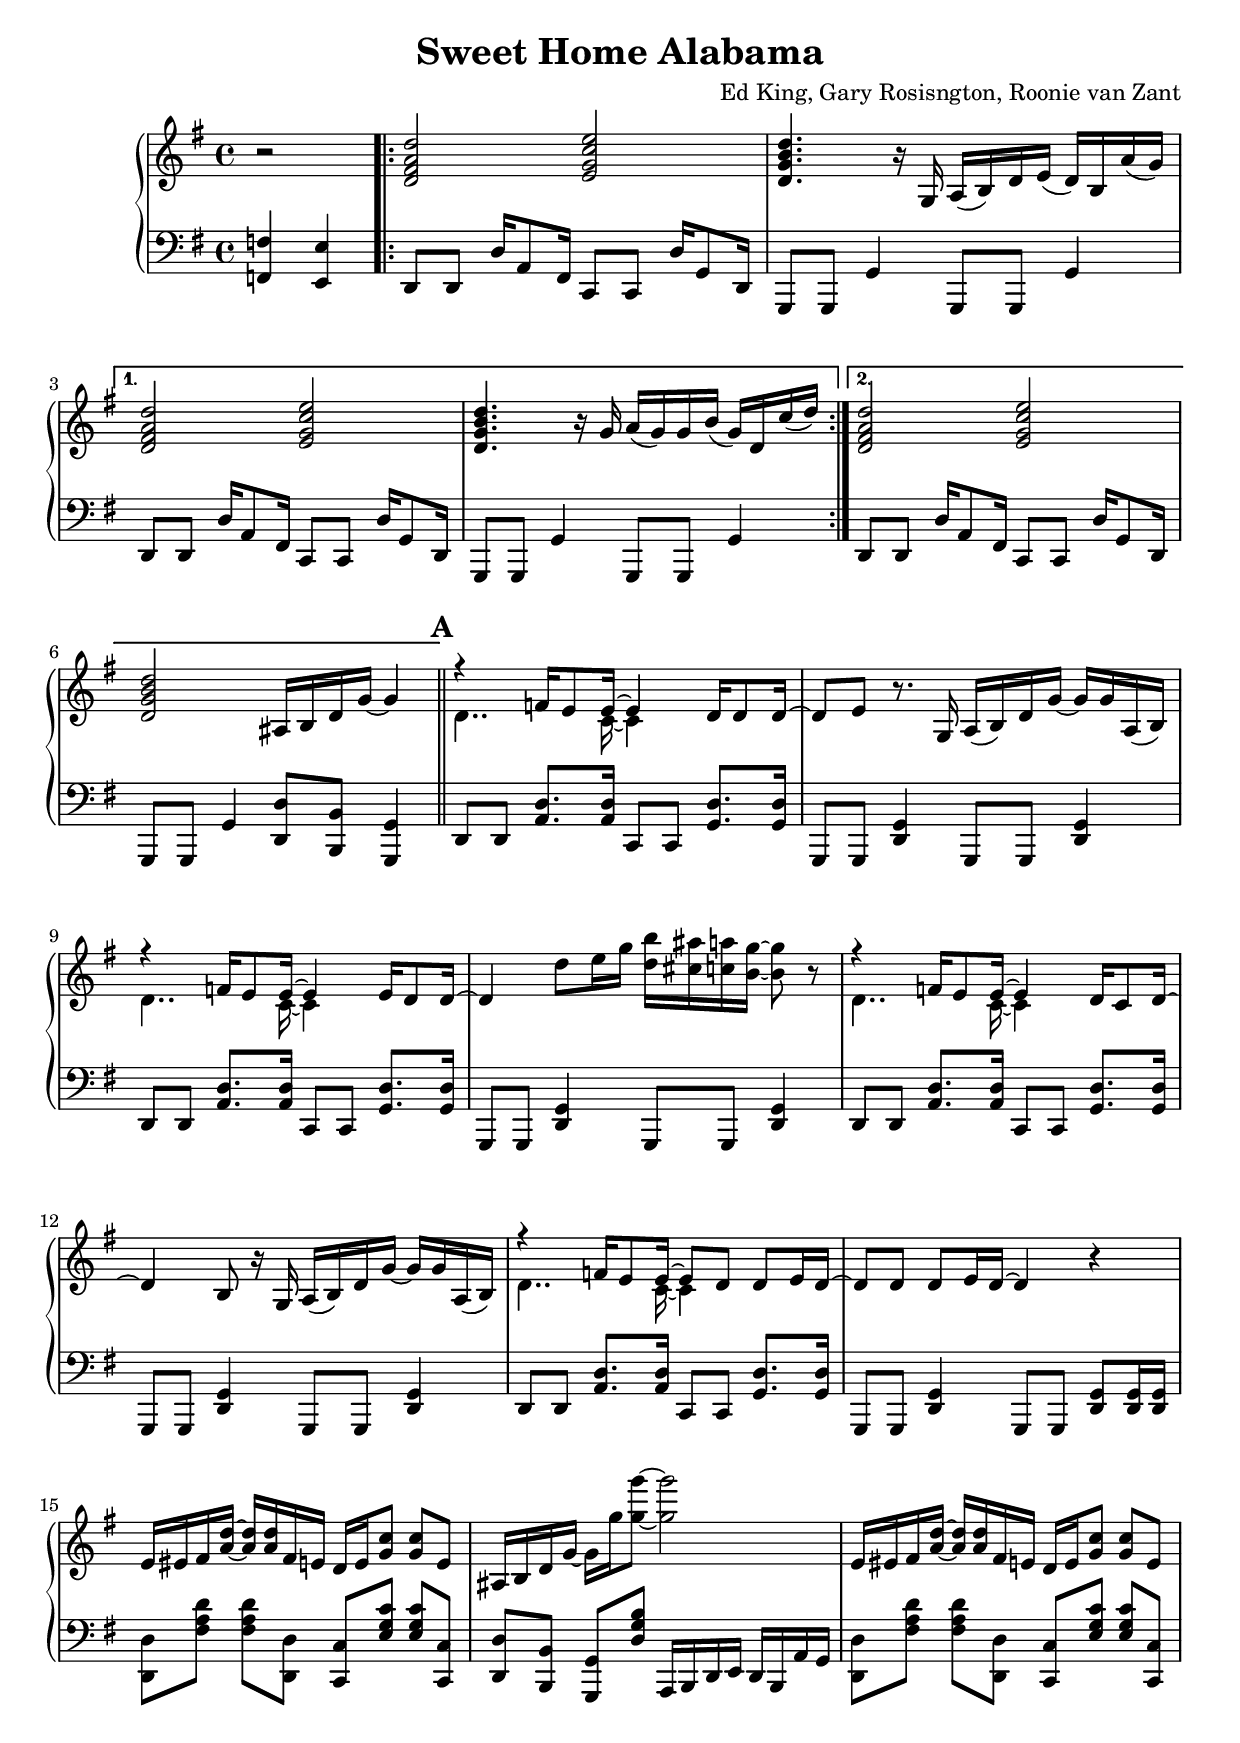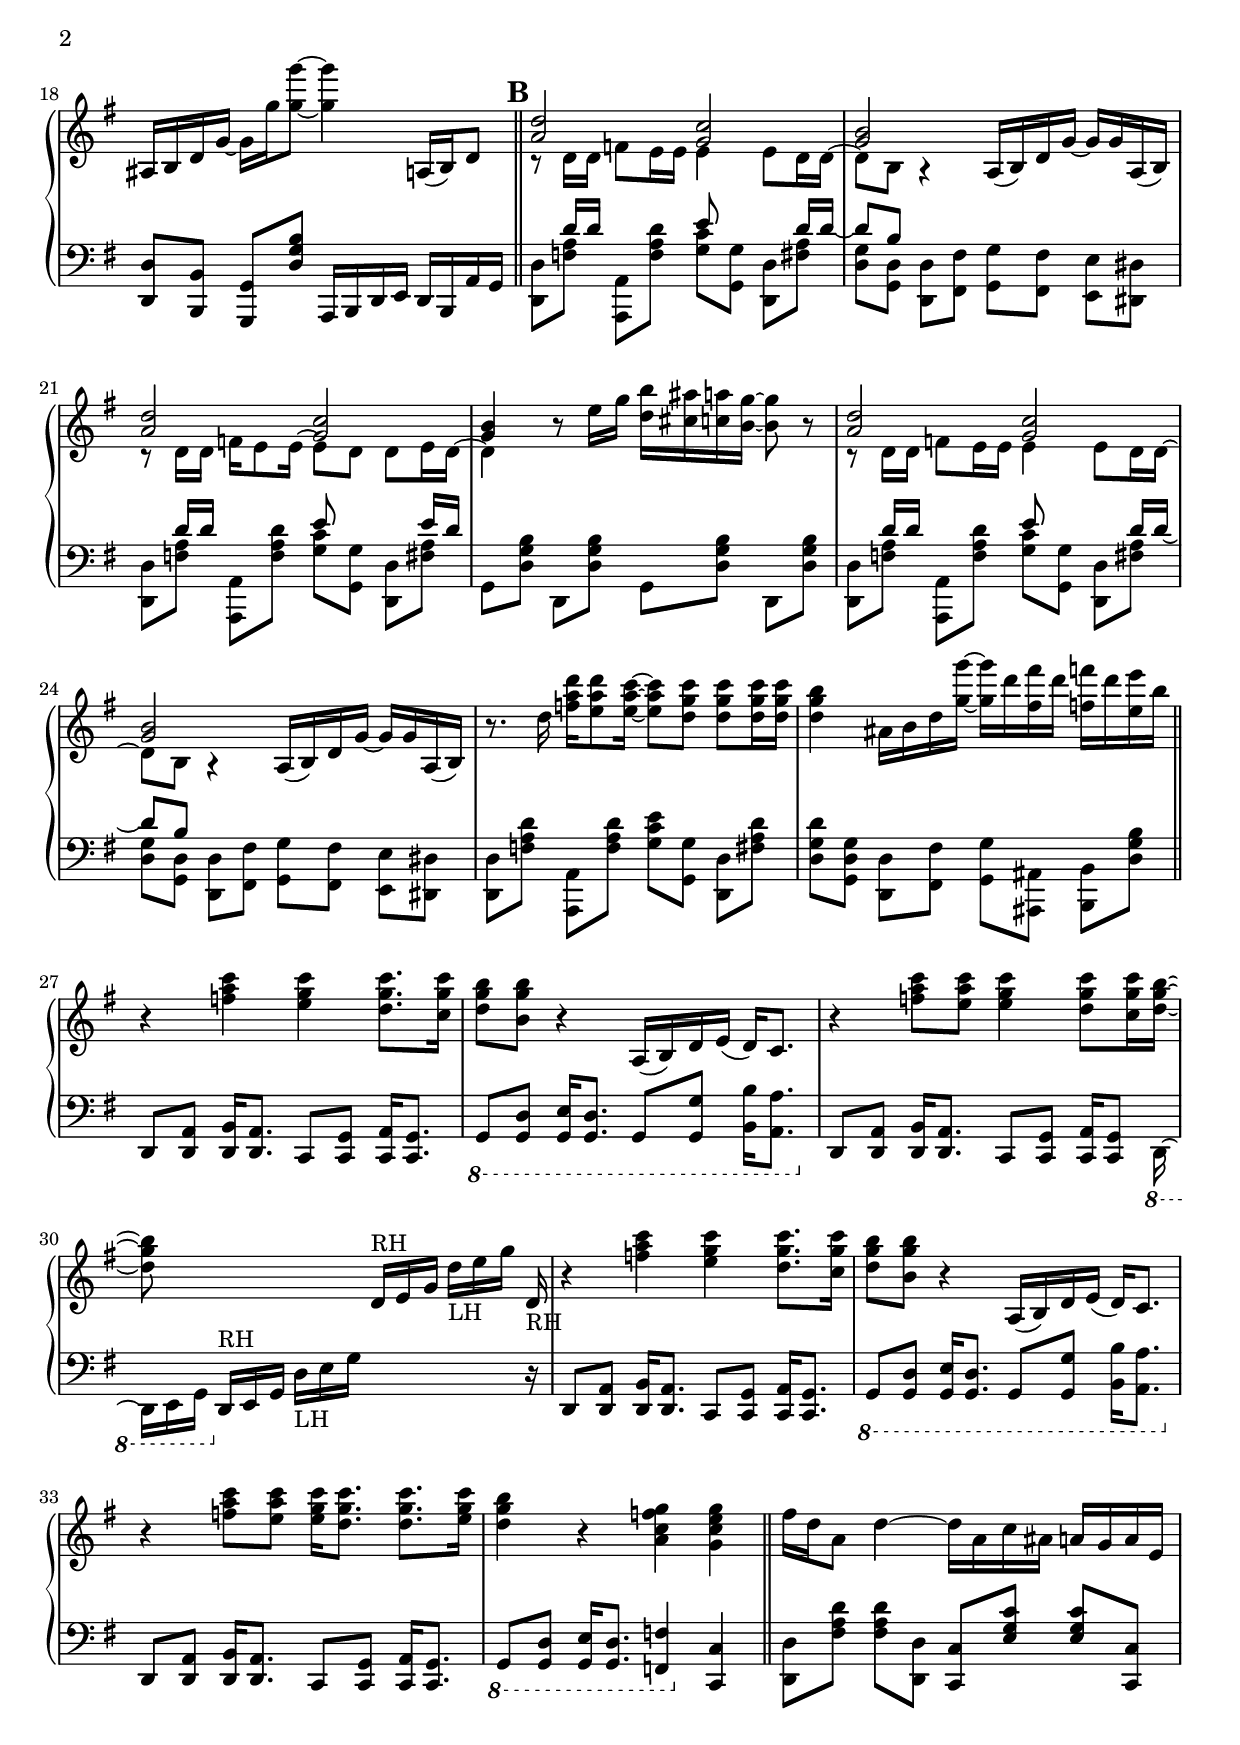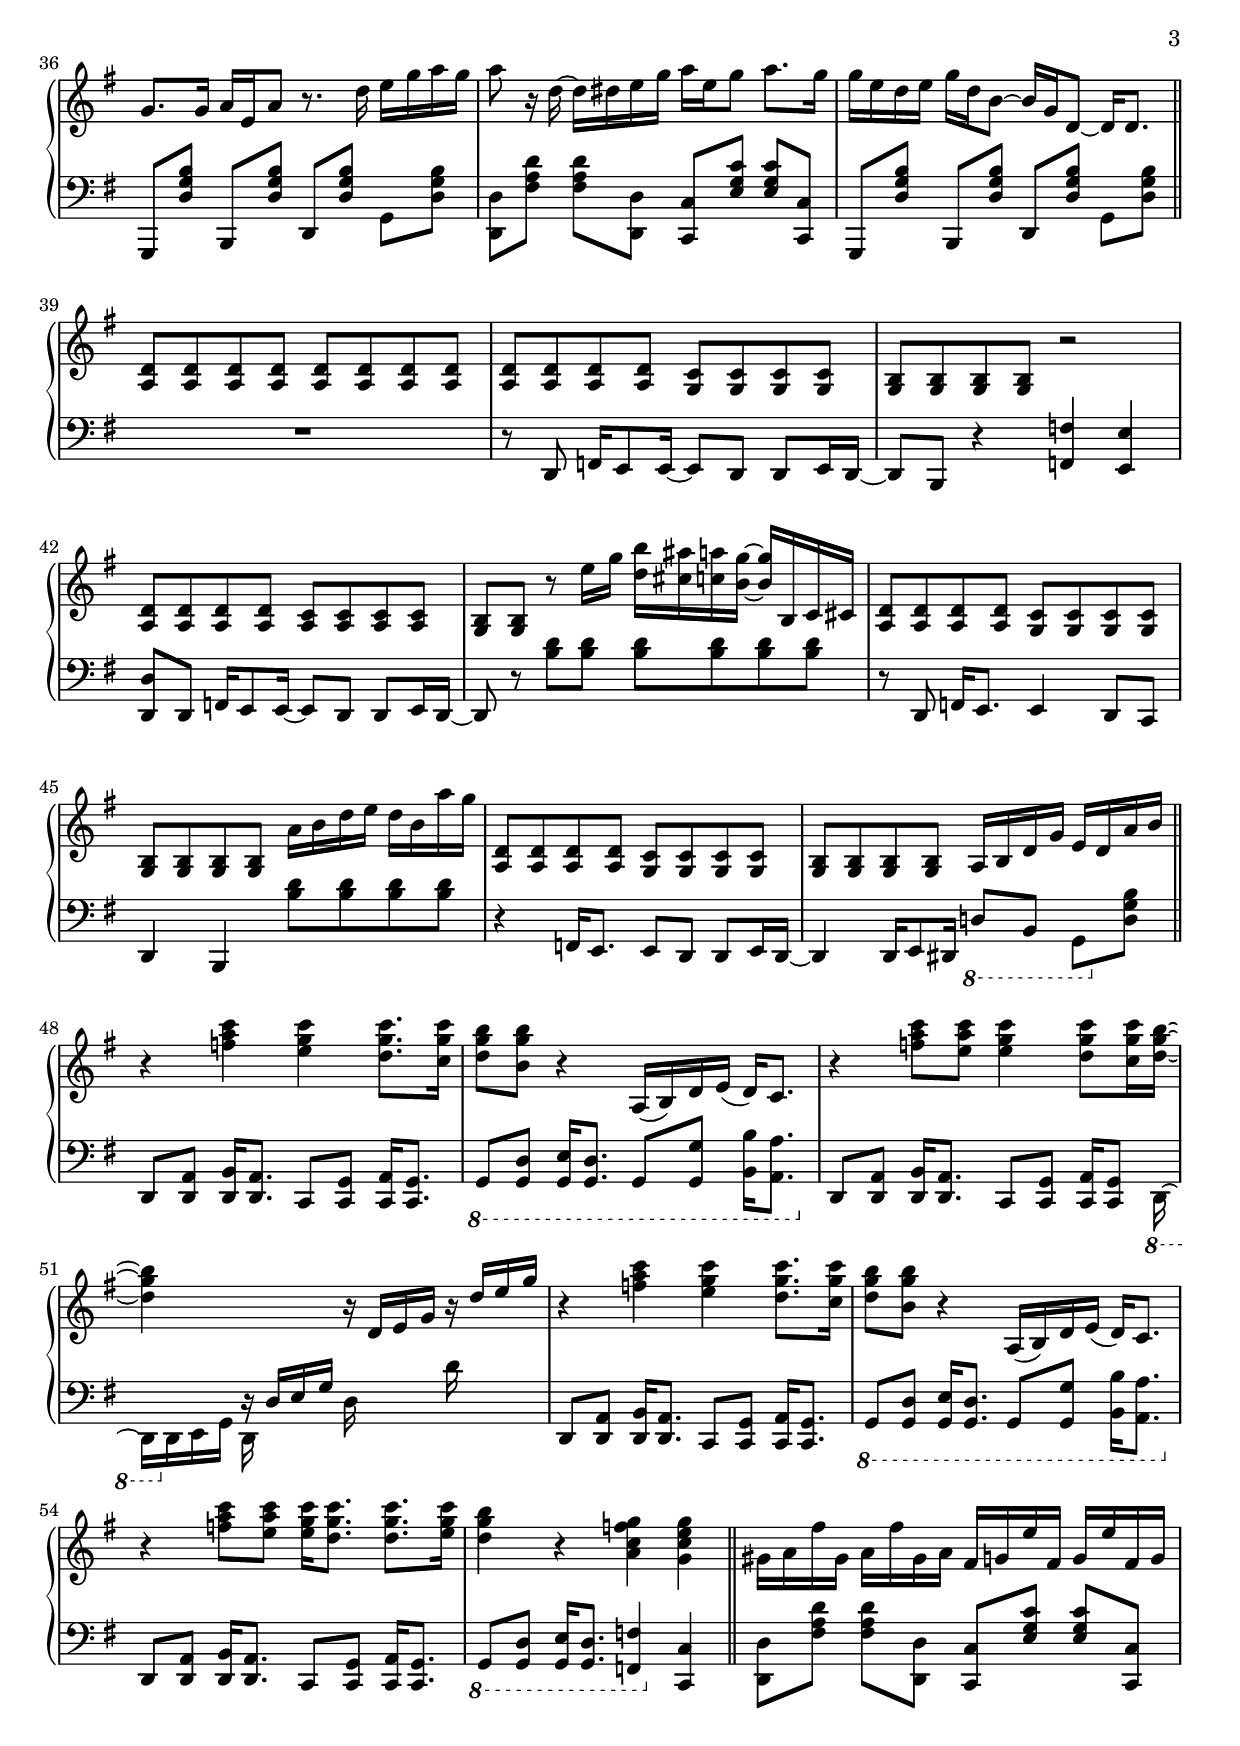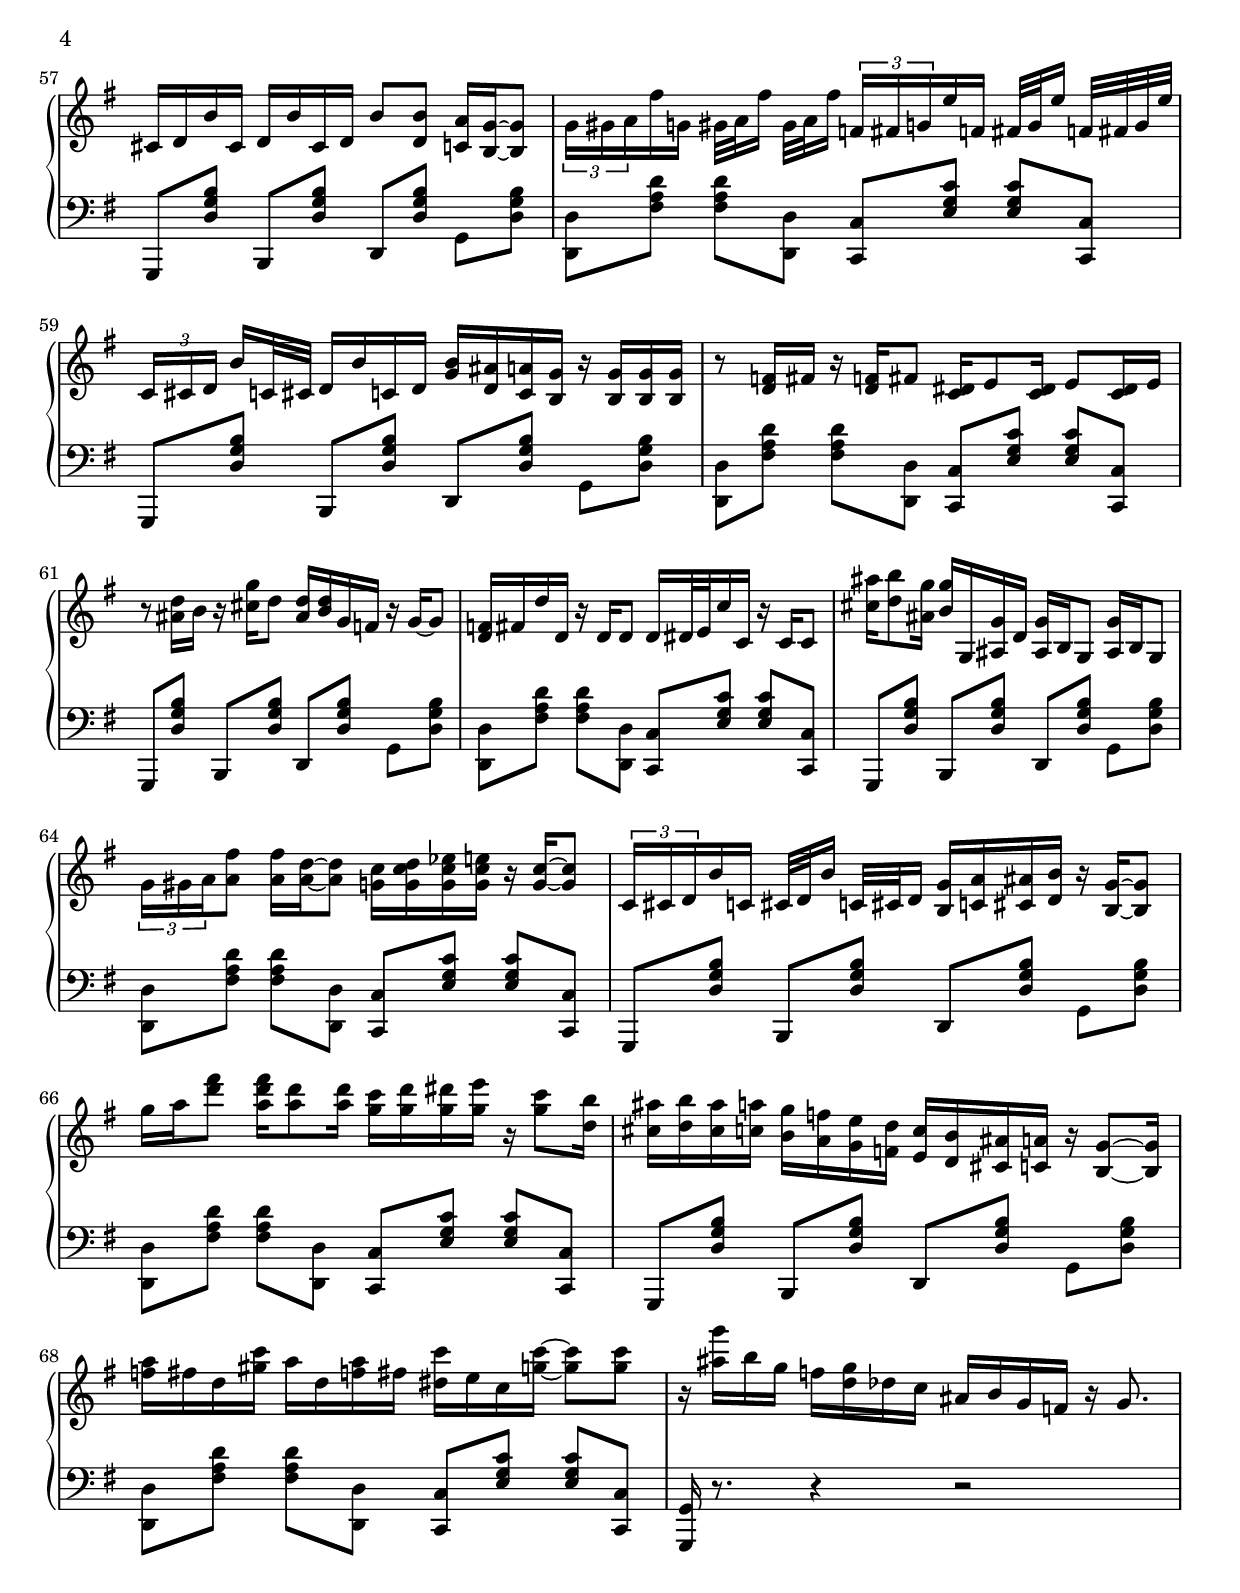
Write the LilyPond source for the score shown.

\version "2.18.2"

\header {
  title = "Sweet Home Alabama"
  composer = "Ed King, Gary Rosisngton, Roonie van Zant"
}

\score {
  \relative c'' {
    \new PianoStaff
    <<
      \new Staff = "up" {
	\clef treble
	\key g \major
	
	\partial 2 r2
				%Intro riff
	\repeat volta 2 {
	  <d, fis a d>2 <e g c e> <d g b d>4. r16
	  g,16 a( b) d e( d) b a'( g)}
	\alternative {
	  {<d fis a d>2 <e g c e> <d g b d>4. r16
	    g16 a( g) g b( g) d c'( d)}
	  {<d, fis a d>2 <e g c e> <d g b d>
	    ais16 b d g~ g4}}
	
				%First verse RH
	\bar "||" \mark \default
	<<
	  {r4 f16 e8 e16~ e4 d16 d8 d16~ d8[ e]} % Big wheels keep on turnin'
	  \\
	  {\stemDown d4.. c16~ c4}
	>>
	r8. g16
	a16( b) d g~ g g a,( b) %guitar riff
	<<
	  {r4 f'16 e8 e16~ e4 e16 d8 d16~ d4} %Carry me home to see my kin
	  \\
	  {\stemDown d4.. c16~ c4}
	>>
	d'8 e16 g <d b'>16 <cis ais'> <c a'> <b g'>~ <b g'>8 r8
        <<
	  {r4 f16 e8 e16~ e4 d16 c8 d16~ d4 b8} %Singin' songs about the southland
	  \\
	  {\stemDown d4.. c16~ c4}
	>>
	r16 g16
	a16( b) d g~ g g a,( b) %guitar riff
	<<
				%Miss Alabamy once again
				%and I think it's a sin
	  {r4 f'16 e8 e16~ e8 d d e16 d~ d8 d d e16 d~ d4}
	  \\
	  {\stemDown d4.. c16~ c4}
	>>
	r4
	
				%Guitar riff
	e16 eis fis <a d>~ <a d> <a d> fis e
	d16 e <g c>8 <g c> e |
	ais,16 b d g~ g16 g' <g g'>8~ <g g'>2 |
	e,16 eis fis <a d>~ <a d> <a d> fis e
	d16 e <g c>8 <g c> e |
	ais,16 b d g~ g16 g' <g g'>8~ <g g'>4 a,,16( b) d8 |


	
		
				%Second Verse RH
	\bar "||" \mark \default
				%Well I heard Mr Young
				%sing about her
	\new Voice = "first"
	<< \stemUp
	   { <a' d>2 <g c> <g b> s2}
	\new Voice = "second"
	   { \stemDown
	     r8 d16 d f8 e16 e e4 e8 d16 d~ | d8 b r4
	     \stemNeutral
	     a16( b) d g~ g g a,( b) } | >>
				%Well I heard ole Neil put her down
	\new Voice = "first"
	<< \stemUp
	   { <a' d>2 <g c> <g b>4 s4 s2}
	   \new Voice = "second"
	   { \stemDown
	     r8 d16 d f16 e8 e16~ e8 d d e16 d~ | d4 r8
	     \stemNeutral
	     e'16 g
	     <d b'>16 <cis ais'> <c a'> <b g'>~ <b g'>8 r8}>> |

				%Well I hope Neil Young
				%will remember
	\new Voice = "first"
	<< \stemUp
	   { <a d>2 <g c> <g b> s2}
	\new Voice = "second"
	   { \stemDown
	     r8 d16 d f8 e16 e e4 e8 d16 d~ | d8 b r4
	     \stemNeutral
	     a16( b) d g~ g g a,( b) } | >>

				%Southern man don't need him around
				%anyhow
	r8. d'16 <f a d>16 <e a d>8 <e a c>16~ <e a c>8 <d g c>8
	<d g c> <d g c>16 <d g c> |
	<d g b>4 ais16 b d <g g'>~
	<g g'> d' <fis, fis'> d' <f, f'> d' <e, e'> b' 

	
				%Chorus 1
	\bar "||"
	r4 <f a c>4 <e g c> <d g c>8. <c g' c>16 %Sweet Home Ala-
	<d g b>8 <b g' b> r4 a,16( b) d e( d) c8. %-bama
	r4 <f' a c>8 <e a c> <e g c>4 <d g c>8 <c g' c>16 <d g b>~ %Where the skies are so
	<d g b>8 %blue
	\change Staff = "down"
	\stemUp
	\skip 16 d,,,16^"RH" [ e g ] \skip 8.
	\change Staff = "up"
	d''16^"RH" [ e g ] \skip 8 \skip 16 d_"RH" |
	
	\stemNeutral
	r4 <f' a c>4 <e g c> <d g c>8. <c g' c>16 %Sweet Home Ala-
	<d g b>8 <b g' b> r4 a,16( b) d e( d) c8. %-bama
	r4 <f' a c>8 <e a c> <e g c>16 <d g c>8. <d g c> <e g c>16 %Lord .. to
	<d g b>4 r4 <a c f g>4 <g c e g> %you
	
				%Guitar solo
	\bar "||"
	fis'16 d a8 d4~ d16 a c ais a g a e
	g8. g16 a e a8 r8. d16 e g a g
	a8 r16 d,~ d dis e g a e g8 a8. g16
	g e d e g d b8~ b16 g d8~ d16 d8.
	\bar "||"
	
				%Verse 3
	\repeat unfold 8 <a d>8
	\repeat unfold 4 <a d> % Birming
	\repeat unfold 4 <g c> % ham loves the
	\repeat unfold 4 <g b> %governor
	r2 %Boo, boo
	\repeat unfold 4 <a d>8 %We all
	\repeat unfold 4 <a c>% did what we could
	<g b> <g b> r8 e''16 g
	<d b'>16 <cis ais'> <c a'> <b g'>~ <b g'>16 b, c cis
	\repeat unfold 4 <a d>8 %Water-
	\repeat unfold 4 <g c>8 %gate does not
	\repeat unfold 4 <g b> %bother me
	a'16 b d e d b a' g
	\repeat unfold 4 <a,, d>8 %Does your
	\repeat unfold 4 <g c> %conscience bother
	\repeat unfold 4 <g b> %you? Tell me
	a16 b d g e d a' b
	
				%Chorus 2
	\bar "||"
	r4 <f' a c>4 <e g c> <d g c>8. <c g' c>16 %Sweet Home Ala-
	<d g b>8 <b g' b> r4 a,16( b) d e( d) c8. %-bama
	r4 <f' a c>8 <e a c> <e g c>4 <d g c>8 <c g' c>16 <d g b>~ %Where the skies are so
	%blue
	<d g b>4
	\stemUp \change Staff = "down"
	r16 d,, e g
	\change Staff = "up"
	r16 d' e g
	r16 d' e g
	\stemNeutral
	r4 <f a c>4 <e g c> <d g c>8. <c g' c>16 %Sweet Home Ala-
	<d g b>8 <b g' b> r4 a,16( b) d e( d) c8. %-bama
	r4 <f' a c>8 <e a c> <e g c>16 <d g c>8. <d g c> <e g c>16 %Lord .. to
	<d g b>4 r4 <a c f g>4 <g c e g> %you
	
				%Piano Solo
	\bar "||"
	gis16 a fis' gis, a fis' gis, a
	fis g e' fis, g e' fis, g
	cis, d b' cis, d b' cis, d
	b'8 <d, b'> <c a'>16 <b g'>~ <b g'>8
	\tuplet 3/2 {g'16[ gis a} fis'16 g,] gis32[ a fis'16] gis,32 a fis'16
	\tuplet 3/2 {f,16[ fis g} e'16 f,] fis32[ g e'16] f,32 fis g e'
	\tuplet 3/2 {c,16[ cis d]} b'16[ c,32 cis] d16 b' c, d
	<g b>16 <d ais'> <c a'> <b g'> 16r <b g'>16 <b g'> <b g'>
	r8 <d f>16 fis16 r <d f>16 fis8 <c dis>16 e8 <c dis>16 e8 <c dis>16 e
	r8 <ais d>16 b r16 <cis g'> d8 <ais d>16 <b d> g f r g~ g8
	<d f>16 fis d' d, r16 d d8 d16 dis32 e c'16 c, r16 c c8
	<cis' ais'>16 <d b'>8 <ais g'>16 <b g'> g, <ais g'> d
	<ais g'> b g8 <ais g'>16 b g8
	\tuplet 3/2 {g'16 gis a} <a fis'>8 <a fis'>16 <a d>~ <a d>8
	<g c>16 <g c d> <g c es> <g c e> 16r <g c>~ <g c>8
	\tuplet 3/2 {c,16 cis d} b' c, cis32[ d b'16] c,32[ cis d16]
	<b g'>16 <c a'> <cis ais'> <d b'> r16 <b g'>16~ <b g'>8
	g''16 a <d fis>8 <a d fis>16 <a d>8 <a d>16
	<g c>16 <g d'> <g dis'> <g e'> r16 <g c>8 <d b'>16
	<cis ais'>16 <d b'> <cis ais'> <c a'> <b g'> <a f'> <g e'> <f d'>
	<e c'> <d b'> <cis ais'> <c a'> r16 <b g'>8~ <b g'>16
	<f'' a>16 fis d <gis c> a d, <f a> fis <dis c'> e c <g' c>~ <g c>8 <g c>
	r16 <ais g'> b g f <d g> des c ais b g f r16 g8.
      }

				%Left Hand
      
      \new Staff = "down" {
	\clef "bass"
	\key g \major
	
	\partial 2 <f,, f'>4 <e e'>
				%Intro riff
	\repeat unfold 2 {
	  d8 d d'16 a8 fis16 c8 c d'16 g,8 d16
	  g,8 g g'4 g,8 g g'4
	}
	d8 d d'16 a8 fis16 c8 c d'16 g,8 d16
	g,8 g g'4 <d d'>8 <b b'> <g g'>4

				%First Verse
	\repeat unfold 3 {
	  d'8 d <a' d>8. <a d>16 c,8 c <g' d'>8. <g d'>16
	  g,8 g <d' g>4 g,8 g <d' g>4
	}
	d8 d <a' d>8. <a d>16 c,8 c <g' d'>8. <g d'>16
	g,8 g <d' g>4 g,8 g <d' g>8 <d g>16 <d g>

				%Guitar riff
	\repeat unfold 2 {
	  <d d'>8 [ <fis' a d> ] <fis a d> [ <d, d'>8 ]
	  <c c'>8 [ <e' g c> ] <e g c> [ <c, c'> ] 
	  <d d'>8 [ <b b'> ] <g g'> [ <d'' g b> ]
	  a,16 b d e d b a' g
	}
				%Second Verse LH
	<<
	  \new Voice = "first" %Rag bass
	  {
	    \stemDown
				%Well I heard Mister Young
				%sing about her
	    <d d'>8[ <f' a> ] <a,, a'> [ <f'' a d> ]
	    <g c> [ <g, g'> ] <d d'> [ <fis' a> ]
	    <d g> [ <g, d'> ] <d d'> [ <fis fis'> ]
	    <g g'> [ <fis fis'> ] <e e'> [ <dis dis'> ]
				%Well I heard ole Neil put her down
	    <d d'>8 [ <f' a> ] <a,, a'> [ <f'' a d> ]
	    <g c> [ <g, g'> ] <d d'> [ <fis' a> ]
				%Breeze from Alabama
	    \repeat unfold 2 {g,[ <d' g b> ] d, <d' g b>}
				%Well I hope Neil Young
				%will remember
	    <d, d'>8[ <f' a> ] <a,, a'> [ <f'' a d> ]
	    <g c> [ <g, g'> ] <d d'> [ <fis' a> ]
	    <d g> [ <g, d'> ] <d d'> [ <fis fis'> ]
	    <g g'> [ <fis fis'> ] <e e'> [ <dis dis'> ]
				%Southern man don't need him around
	    <d d'>8 [ <f' a d> ] <a,, a'> [ <f'' a d> ]
	    <g c e> [ <g, g'> ] <d d'> [ <fis' a d> ]
	    <d g d'> [ <g, d' g> ] <d d'> [ <fis fis'> ]
	    <g g'> [ <ais, ais'> ] <b b'> [ <d' g b> ]
		    
	  }
	  \new Voice = "second" %Melody bits
	  {
				%Well I heard Neil Young
				%sing about her
	    \stemUp
	    \skip 8 d'16 d \skip 4 e8 \skip 4 d16 d~
	    d8 b \skip 2.
				%Heard ole Neil put her down
	    \skip 8 d16 d \skip 4 e8 \skip 4 e16 d
				%Breeze from Alabama
	    \skip 1
	    %Hope Neil Young will remember
	    \skip 8 d16 d \skip 4 e8 \skip 4 d16 d~
	    d8 b \skip 2.
	
	  }
	>>

	\stemNeutral
	
				%Chorus 1
				%Sweet Home Alabama
	d,,8 <d a'> <d b'>16 <d a'>8.
	c8 <c g'> <c a'>16 <c g'>8. |
	\ottava #-1
	g8 <g d'> <g e'>16 <g d'>8.
	g8 <g g'> <b b'>16 <a a'>8. |
	\ottava #0
				%Where the skies are so blue
	d8 <d a'> <d b'>16 <d a'>8.
	c8 <c g'> <c a'>16 [ <c g'>8 ]
	\ottava #-1 \stemDown
	d,16~ | d e g
	\ottava #0
	\skip 8.
	d''16_"LH" [ e g ] \skip 16 \skip 8
	\change Staff = "up"
	d''16_"LH" [ e g ]
	\change Staff = "down" r16 |
	\stemNeutral
				%Sweet Home Alabama
	d,,,8 <d a'> <d b'>16 <d a'>8.
	c8 <c g'> <c a'>16 <c g'>8. |
	\ottava #-1
	g8 <g d'> <g e'>16 <g d'>8.
	g8 <g g'> <b b'>16 <a a'>8. |
	\ottava #0
				%Lord I'm coming home to you
	d8 <d a'> <d b'>16 <d a'>8.
	c8 <c g'> <c a'>16 <c g'>8. |
	\ottava #-1
	g8 <g d'> <g e'>16 <g d'>8.
	<f f'>4
	\ottava #0
	<c' c'>

				%Guitar Solo
	\repeat unfold 2 {
	  <d d'>8 [ <fis' a d> ] <fis a d> [ <d, d'> ]
	  <c c'> [ <e' g c> ] <e g c> [ <c, c'> ] |
	  g [ <d'' g b> ] b, [ <d' g b> ]
	  d, [ <d' g b> ] g, [ <d' g b> ] |
	  }

	%<d, d'>8 [ <fis' a d> ] <fis a d> [ <d, d'> ]
	%<c c'> [ <e' g c> ] <e g c> [ <c, c'> ] |
	%g [ <d'' g b> ] b, [ <d' g b> ]
	%<g, g'>8 f'16 d~ d b c cis

				%Verse 3
	R1
				%In Birmingham they love
				%the governor
	r8 d, f16 e8 e16~ e8 d d e16 d~ |
	d8 b r4 <f' f'>4 <e e'> |
				%Now we all did what we could do
	<d d'>8 d f16 e8 e16~ e8 d d e16 d~|
	d8 r8 \repeat unfold 6 {<d'' b>8}
				%Watergate does not bother me
	r8 d,,8 f16 e8. e4 d8 c d4 b4
	\repeat unfold 4 {<d'' b>8} |
				%Does your conscience bother you?
	r4 f,,16 e8. e8 d d e16 d~
	d4 d16 e8 dis16 
	\ottava #-1
	d8 [ b ]  g8 [ 
	\ottava #0
	<d'' g b> ] |

				%Chorus 2
				%Sweet Home Alabama
	d,8 <d a'> <d b'>16 <d a'>8.
	c8 <c g'> <c a'>16 <c g'>8. |
	\ottava #-1
	g8 <g d'> <g e'>16 <g d'>8.
	g8 <g g'> <b b'>16 <a a'>8. |
	\ottava #0
				%Where the skies are so blue
	d8 <d a'> <d b'>16 <d a'>8.
	c8 <c g'> <c a'>16 [ <c g'>8 ]
	\stemDown \ottava #-1
	d,16~ | d
	\ottava #0
	d'16 e g
	d16 \skip 8.
	d'16 \skip 8.
	d'16 \skip 8. |
	\stemNeutral
				%Sweet Home Alabama
	d,,8 <d a'> <d b'>16 <d a'>8.
	c8 <c g'> <c a'>16 <c g'>8. |
	\ottava #-1
	g8 <g d'> <g e'>16 <g d'>8.
	g8 <g g'> <b b'>16 <a a'>8. |
	\ottava #0
				%Lord I'm coming home to you
	d8 <d a'> <d b'>16 <d a'>8.
	c8 <c g'> <c a'>16 <c g'>8. |
	\ottava #-1
	g8 <g d'> <g e'>16 <g d'>8.
	<f f'>4
	\ottava #0
	<c' c'>

				%Piano solo
	\repeat unfold 6 {
	  <d d'>8 [ <fis' a d> ] <fis a d> [ <d, d'> ]
	  <c c'> [ <e' g c> ] <e g c> [ <c, c'> ] |
	  g [ <d'' g b> ] b, [ <d' g b> ]
	  d, [ <d' g b> ] g, [ <d' g b> ] |
	  }
	<d, d'>8 [ <fis' a d> ] <fis a d> [ <d, d'> ]
	<c c'> [ <e' g c> ] <e g c> [ <c, c'> ]
	<g g'>16 r8. r4 r2
      }
    >>
  }
  
  %Generate MIDI output
  %\midi{ \tempo 4 = 98}

}
